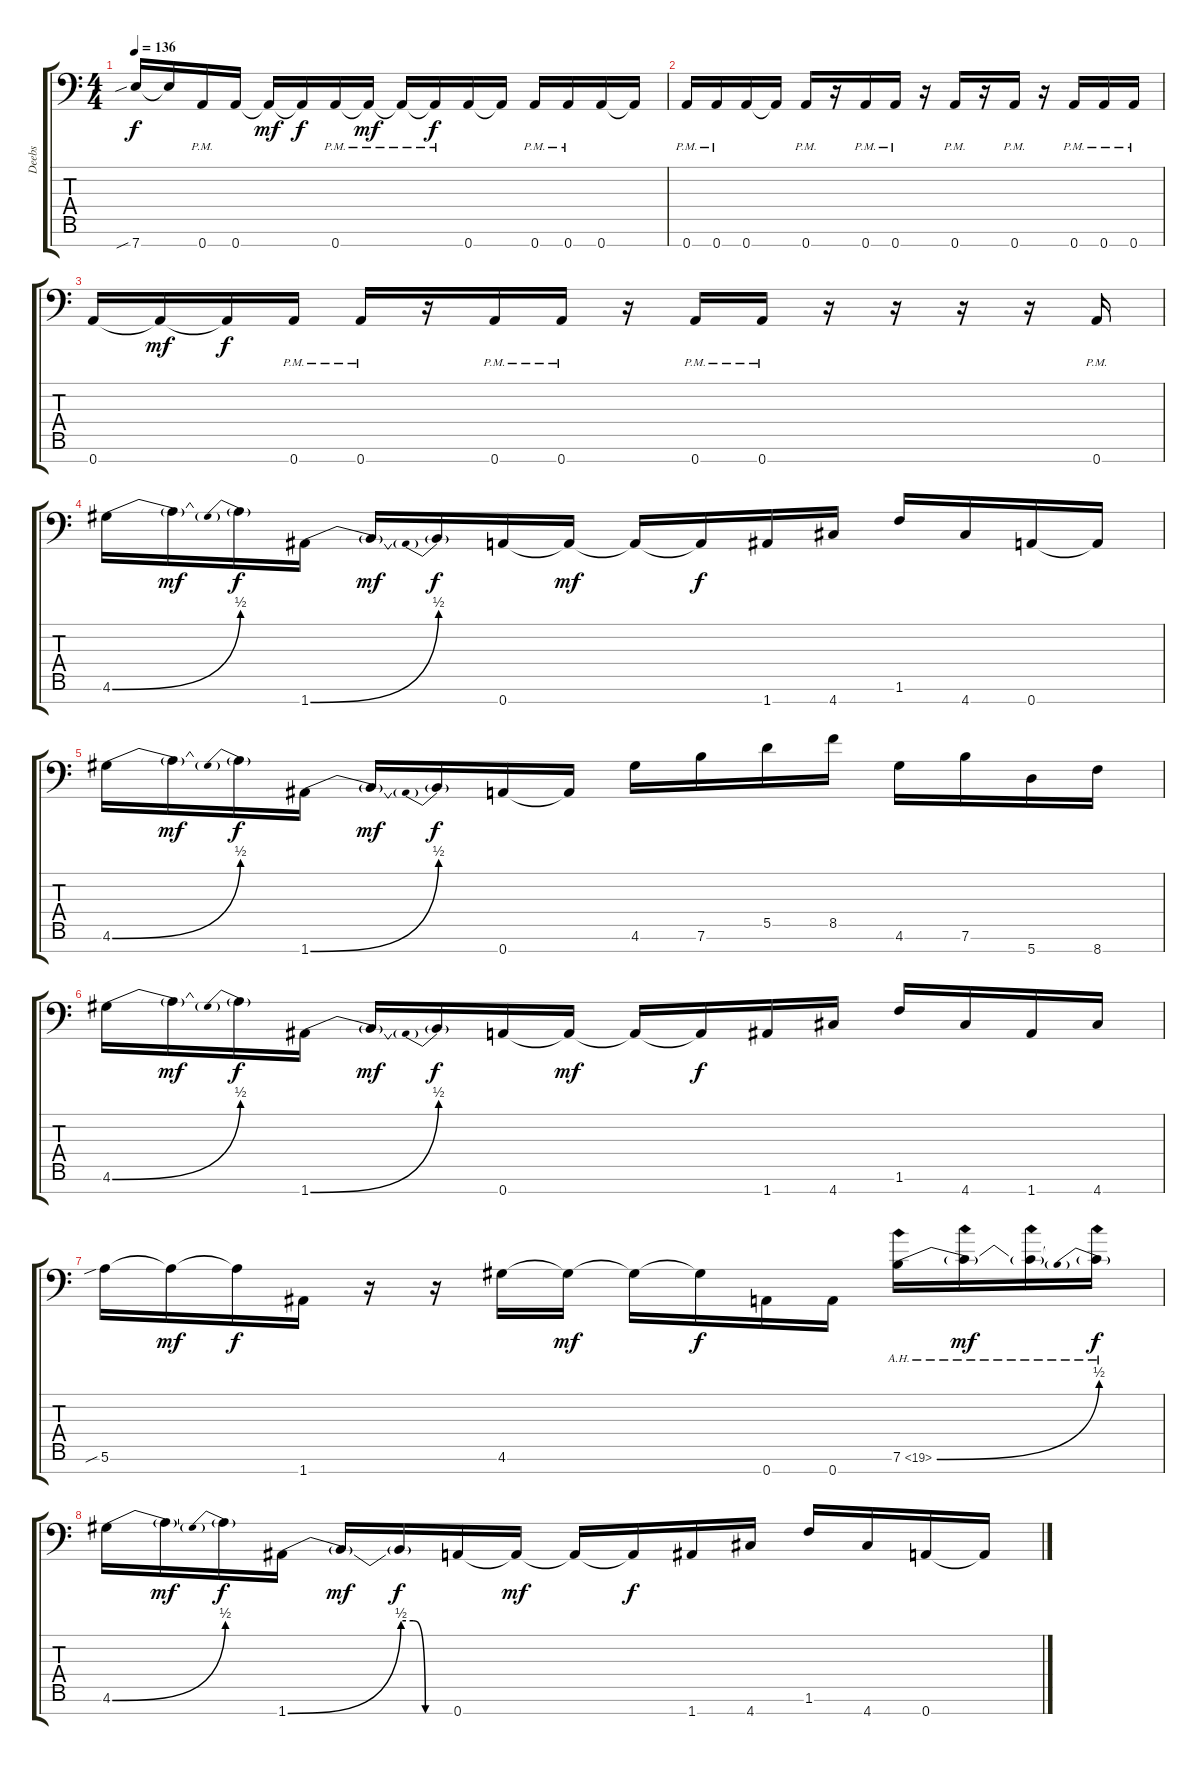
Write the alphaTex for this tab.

\track ("Deebs" "Deebs") {instrument distortionguitar}
\staff {score tabs}
\tuning (E4 B3 G3 D3 A2 E2 A1) {hide}
\ts (4 4)
\tempo 136
\clef f4
\ks c
7.7{sib}.16{dy f} 7.7{t}.16 0.7{pm}.16 0.7.16 0.7{t}.16{dy mf} 0.7{t}.16{dy f} 0.7{pm}.16 0.7{pm t}.16{dy mf} 0.7{pm t}.16 0.7{pm t}.16{dy f} 0.7.16 0.7{t}.16 0.7{pm}.16 0.7{pm}.16 0.7.16 0.7{t}.16 |
0.7{pm}.16 0.7{pm}.16 0.7.16 0.7{t}.16 0.7{pm}.16 r.16 0.7{pm}.16 0.7{pm}.16 r.16 0.7{pm}.16 r.16 0.7{pm}.16 r.16 0.7{pm}.16 0.7{pm}.16 0.7{pm}.16 |
0.7.16 0.7{t}.16{dy mf} 0.7{t}.16{dy f} 0.7{pm}.16 0.7{pm}.16 r.16 0.7{pm}.16 0.7{pm}.16 r.16 0.7{pm}.16 0.7{pm}.16 r.16 r.16 r.16 r.16 0.7{pm}.16 |
4.6{be (bend 0 0 60 2)}.16 4.6{t}.16{dy mf} 4.6{be (prebend 0 2 60 2) t}.16{dy f} 1.7{be (bend 0 0 60 2)}.16 1.7{t}.16{dy mf} 1.7{be (prebend 0 2 60 2) t}.16{dy f} 0.7.16 0.7{t}.16{dy mf} 0.7{t}.16 0.7{t}.16{dy f} 1.7.16 4.7.16 1.6.16 4.7.16 0.7.16 0.7{t}.16 |
4.6{be (bend 0 0 60 2)}.16 4.6{t}.16{dy mf} 4.6{be (prebend 0 2 60 2) t}.16{dy f} 1.7{be (bend 0 0 60 2)}.16 1.7{t}.16{dy mf} 1.7{be (prebend 0 2 60 2) t}.16{dy f} 0.7.16 0.7{t}.16 4.6.16 7.6.16 5.5.16 8.5.16 4.6.16 7.6.16 5.7.16 8.7.16 |
4.6{be (bend 0 0 60 2)}.16 4.6{t}.16{dy mf} 4.6{be (prebend 0 2 60 2) t}.16{dy f} 1.7{be (bend 0 0 60 2)}.16 1.7{t}.16{dy mf} 1.7{be (prebend 0 2 60 2) t}.16{dy f} 0.7.16 0.7{t}.16{dy mf} 0.7{t}.16 0.7{t}.16{dy f} 1.7.16 4.7.16 1.6.16 4.7.16 1.7.16 4.7.16 |
5.6{sib}.16 5.6{t}.16{dy mf} 5.6{t}.16{dy f} 1.7.16 r.16 r.16 4.6.16 4.6{t}.16{dy mf} 4.6{t}.16 4.6{t}.16{dy f} 0.7.16 0.7.16 7.6{be (bend 0 0 60 2) ah 12}.16 7.6{ah 12 t}.16{dy mf} 7.6{ah 12 t}.16 7.6{be (prebend 0 2 60 2) ah 12 t}.16{dy f} |
4.6{be (bend 0 0 60 2)}.16 4.6{t}.16{dy mf} 4.6{be (prebend 0 2 60 2) t}.16{dy f} 1.7{be (bend 0 0 60 2)}.16 1.7{t}.16{dy mf} 1.7{be (custom 0 2 15 2 30 0 60 0) t}.16{dy f} 0.7.16 0.7{t}.16{dy mf} 0.7{t}.16 0.7{t}.16{dy f} 1.7.16 4.7.16 1.6.16 4.7.16 0.7.16 0.7{t}.16
